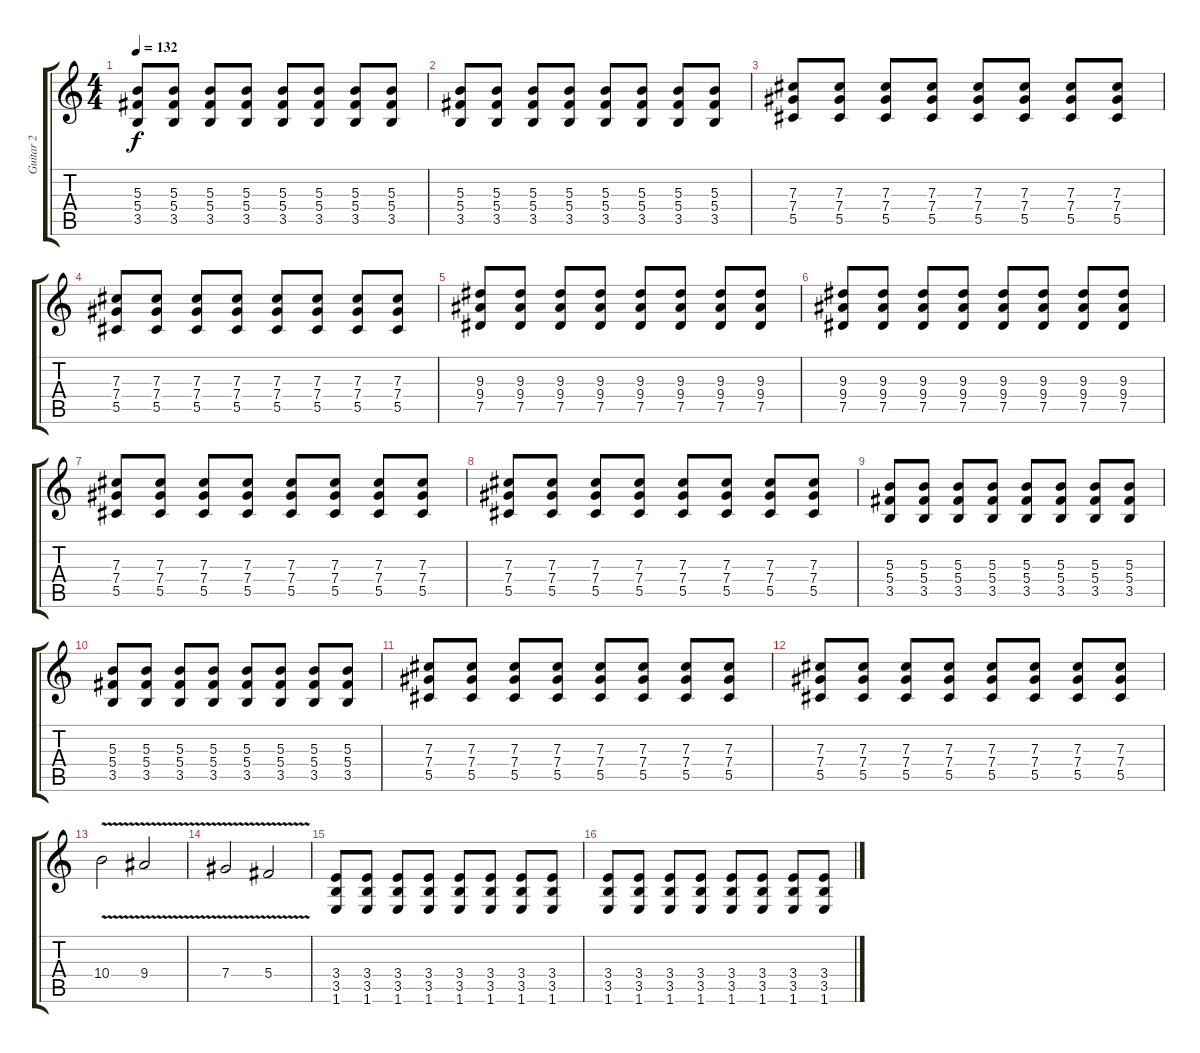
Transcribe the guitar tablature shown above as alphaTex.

\track ("Guitar 2" "Guitar 2") {instrument overdrivenguitar}
\staff {score tabs}
\tuning (Eb4 Bb3 Gb3 Db3 Ab2 Eb2) {hide}
\ts (4 4)
\tempo 132
\clef g2
\ks c
(5.3 5.4 3.5).8{dy f} (5.3 5.4 3.5).8 (5.3 5.4 3.5).8 (5.3 5.4 3.5).8 (5.3 5.4 3.5).8 (5.3 5.4 3.5).8 (5.3 5.4 3.5).8 (5.3 5.4 3.5).8 |
(5.3 5.4 3.5).8 (5.3 5.4 3.5).8 (5.3 5.4 3.5).8 (5.3 5.4 3.5).8 (5.3 5.4 3.5).8 (5.3 5.4 3.5).8 (5.3 5.4 3.5).8 (5.3 5.4 3.5).8 |
(7.3 7.4 5.5).8 (7.3 7.4 5.5).8 (7.3 7.4 5.5).8 (7.3 7.4 5.5).8 (7.3 7.4 5.5).8 (7.3 7.4 5.5).8 (7.3 7.4 5.5).8 (7.3 7.4 5.5).8 |
(7.3 7.4 5.5).8 (7.3 7.4 5.5).8 (7.3 7.4 5.5).8 (7.3 7.4 5.5).8 (7.3 7.4 5.5).8 (7.3 7.4 5.5).8 (7.3 7.4 5.5).8 (7.3 7.4 5.5).8 |
(9.3 9.4 7.5).8 (9.3 9.4 7.5).8 (9.3 9.4 7.5).8 (9.3 9.4 7.5).8 (9.3 9.4 7.5).8 (9.3 9.4 7.5).8 (9.3 9.4 7.5).8 (9.3 9.4 7.5).8 |
(9.3 9.4 7.5).8 (9.3 9.4 7.5).8 (9.3 9.4 7.5).8 (9.3 9.4 7.5).8 (9.3 9.4 7.5).8 (9.3 9.4 7.5).8 (9.3 9.4 7.5).8 (9.3 9.4 7.5).8 |
(7.3 7.4 5.5).8 (7.3 7.4 5.5).8 (7.3 7.4 5.5).8 (7.3 7.4 5.5).8 (7.3 7.4 5.5).8 (7.3 7.4 5.5).8 (7.3 7.4 5.5).8 (7.3 7.4 5.5).8 |
(7.3 7.4 5.5).8 (7.3 7.4 5.5).8 (7.3 7.4 5.5).8 (7.3 7.4 5.5).8 (7.3 7.4 5.5).8 (7.3 7.4 5.5).8 (7.3 7.4 5.5).8 (7.3 7.4 5.5).8 |
(5.3 5.4 3.5).8 (5.3 5.4 3.5).8 (5.3 5.4 3.5).8 (5.3 5.4 3.5).8 (5.3 5.4 3.5).8 (5.3 5.4 3.5).8 (5.3 5.4 3.5).8 (5.3 5.4 3.5).8 |
(5.3 5.4 3.5).8 (5.3 5.4 3.5).8 (5.3 5.4 3.5).8 (5.3 5.4 3.5).8 (5.3 5.4 3.5).8 (5.3 5.4 3.5).8 (5.3 5.4 3.5).8 (5.3 5.4 3.5).8 |
(7.3 7.4 5.5).8 (7.3 7.4 5.5).8 (7.3 7.4 5.5).8 (7.3 7.4 5.5).8 (7.3 7.4 5.5).8 (7.3 7.4 5.5).8 (7.3 7.4 5.5).8 (7.3 7.4 5.5).8 |
(7.3 7.4 5.5).8 (7.3 7.4 5.5).8 (7.3 7.4 5.5).8 (7.3 7.4 5.5).8 (7.3 7.4 5.5).8 (7.3 7.4 5.5).8 (7.3 7.4 5.5).8 (7.3 7.4 5.5).8 |
10.4{v}.2 9.4{v}.2 |
7.4{v}.2 5.4{v}.2 |
(3.4 3.5 1.6).8 (3.4 3.5 1.6).8 (3.4 3.5 1.6).8 (3.4 3.5 1.6).8 (3.4 3.5 1.6).8 (3.4 3.5 1.6).8 (3.4 3.5 1.6).8 (3.4 3.5 1.6).8 |
(3.4 3.5 1.6).8 (3.4 3.5 1.6).8 (3.4 3.5 1.6).8 (3.4 3.5 1.6).8 (3.4 3.5 1.6).8 (3.4 3.5 1.6).8 (3.4 3.5 1.6).8 (3.4 3.5 1.6).8
